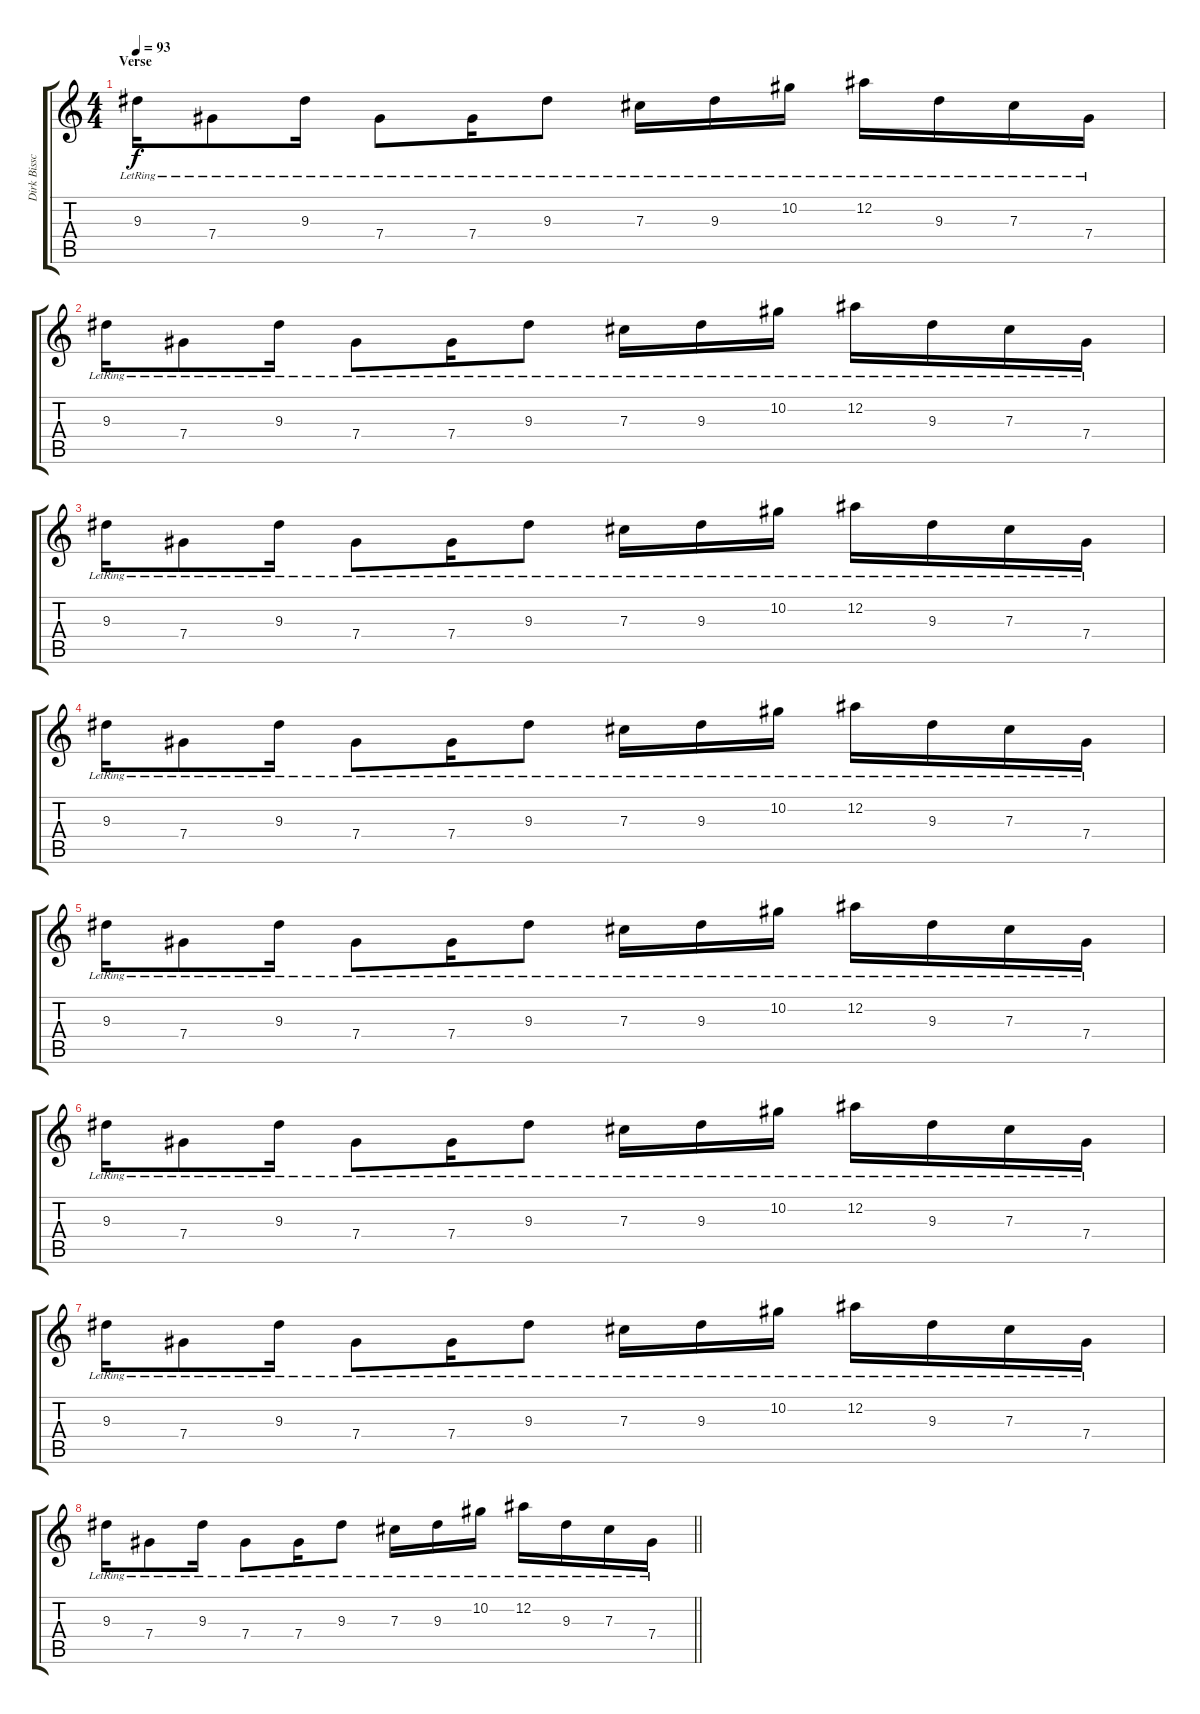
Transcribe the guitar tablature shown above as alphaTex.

\track ("Dirk Bisschoff (Lead Guitar)" "Dirk Bissc") {instrument acousticguitarsteel}
\staff {score tabs}
\tuning (Eb4 Bb3 Gb3 Db3 Ab2 Db2) {hide}
\ts (4 4)
\section ("" "Verse")
\tempo 93
\clef g2
\ks c
9.3{lr}.16{dy f} 7.4{lr}.8 9.3{lr}.16 7.4{lr}.8 7.4{lr}.16 9.3{lr}.8 7.3{lr}.16 9.3{lr}.16 10.2{lr}.16 12.2{lr}.16 9.3{lr}.16 7.3{lr}.16 7.4{lr}.16 |
9.3{lr}.16 7.4{lr}.8 9.3{lr}.16 7.4{lr}.8 7.4{lr}.16 9.3{lr}.8 7.3{lr}.16 9.3{lr}.16 10.2{lr}.16 12.2{lr}.16 9.3{lr}.16 7.3{lr}.16 7.4{lr}.16 |
9.3{lr}.16 7.4{lr}.8 9.3{lr}.16 7.4{lr}.8 7.4{lr}.16 9.3{lr}.8 7.3{lr}.16 9.3{lr}.16 10.2{lr}.16 12.2{lr}.16 9.3{lr}.16 7.3{lr}.16 7.4{lr}.16 |
9.3{lr}.16 7.4{lr}.8 9.3{lr}.16 7.4{lr}.8 7.4{lr}.16 9.3{lr}.8 7.3{lr}.16 9.3{lr}.16 10.2{lr}.16 12.2{lr}.16 9.3{lr}.16 7.3{lr}.16 7.4{lr}.16 |
9.3{lr}.16 7.4{lr}.8 9.3{lr}.16 7.4{lr}.8 7.4{lr}.16 9.3{lr}.8 7.3{lr}.16 9.3{lr}.16 10.2{lr}.16 12.2{lr}.16 9.3{lr}.16 7.3{lr}.16 7.4{lr}.16 |
9.3{lr}.16 7.4{lr}.8 9.3{lr}.16 7.4{lr}.8 7.4{lr}.16 9.3{lr}.8 7.3{lr}.16 9.3{lr}.16 10.2{lr}.16 12.2{lr}.16 9.3{lr}.16 7.3{lr}.16 7.4{lr}.16 |
9.3{lr}.16 7.4{lr}.8 9.3{lr}.16 7.4{lr}.8 7.4{lr}.16 9.3{lr}.8 7.3{lr}.16 9.3{lr}.16 10.2{lr}.16 12.2{lr}.16 9.3{lr}.16 7.3{lr}.16 7.4{lr}.16 |
\barLineRight lightlight
9.3{lr}.16 7.4{lr}.8 9.3{lr}.16 7.4{lr}.8 7.4{lr}.16 9.3{lr}.8 7.3{lr}.16 9.3{lr}.16 10.2{lr}.16 12.2{lr}.16 9.3{lr}.16 7.3{lr}.16 7.4{lr}.16
